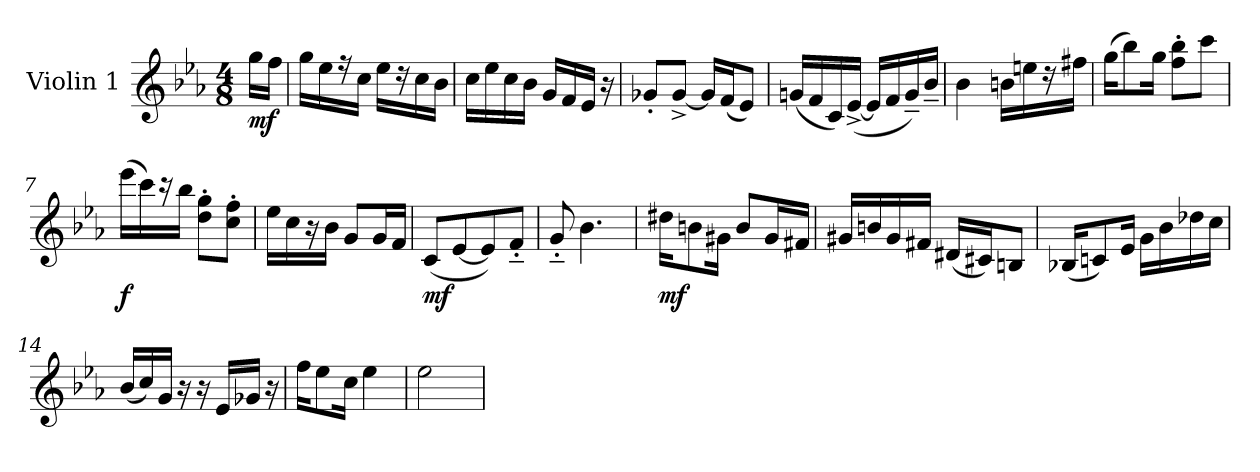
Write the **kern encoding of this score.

**kern	**dynam
*part1	*part1
*staff1	*staff1
*I"Violin 1	*
*I'Vln 1	*
*clefG2	*
*k[b-e-a-]	*
*M4/8	*
=	=
!	!LO:DY:b
16gg\LL	mf
16ff\JJ	.
=1	=1
16gg\LL	.
16ee-\	.
16r	.
16cc\JJ	.
16ee-\LL	.
16r	.
16cc\	.
16b-\JJ	.
=2	=2
16cc\LL	.
16ee-\	.
16cc\	.
16b-\JJ	.
16g/LL	.
16f/	.
16e-/JJ	.
16r	.
=3	=3
8g-X'/L	.
[8g-^/J	.
16g-/LL]	.
(<16f/J	.
8e-/J)	.
=4	=4
(<16gn/LL	.
16f/	.
16c/)	.
(<[16e-^/JJ	.
16e-/LL]	.
16f/	.
16g~/)	.
16b-~/JJ	.
=5	=5
4b-\	.
16bn\LL	.
16een\	.
16r	.
16ff#X\JJ	.
=6	=6
(>16gg\KL	.
8bb-\)	.
16gg\Jk	.
8ff'\ 8bb-'\L	.
8ccc\J	.
=7	=7
!	!LO:DY:b
(>16eee-\LL	f
16ccc\)	.
16rccc	.
16bb-\JJ	.
8dd'\ 8gg'\L	.
8cc'\ 8ff'\J	.
=8	=8
16ee-\LL	.
16cc\	.
16r	.
16b-\JJ	.
8g/L	.
16g/L	.
16f/JJ	.
=9	=9
!	!LO:DY:b
(<8c/L	mf
[8e-/	.
8e-/])	.
8f'~/J	.
=10	=10
8g'~/	.
4.b-\	.
=11	=11
!	!LO:DY:b
16dd#X\KL	mf
8bn\	.
16g#X\Jk	.
8b/L	.
16g#/L	.
16f#X/JJ	.
=12	=12
16g#X/LL	.
16bn/	.
16g#/	.
16f#X/JJ	.
(<16d#X/LL	.
16c#X/J)	.
8Bn/J	.
=13	=13
(<16B-X/KL	.
8cn/)	.
16e-/Jk	.
16g\LL	.
16b-\	.
16dd-X\	.
16cc\JJ	.
=14	=14
(<16b-/LL	.
16cc/)	.
16g/JJ	.
16r	.
16r	.
16e-/LL	.
16g-X/JJ	.
16r	.
=15	=15
16ff\KL	.
8ee-\	.
16cc\Jk	.
4ee-\	.
=16	=16
2ee-\	.
=	=
*-	*-
